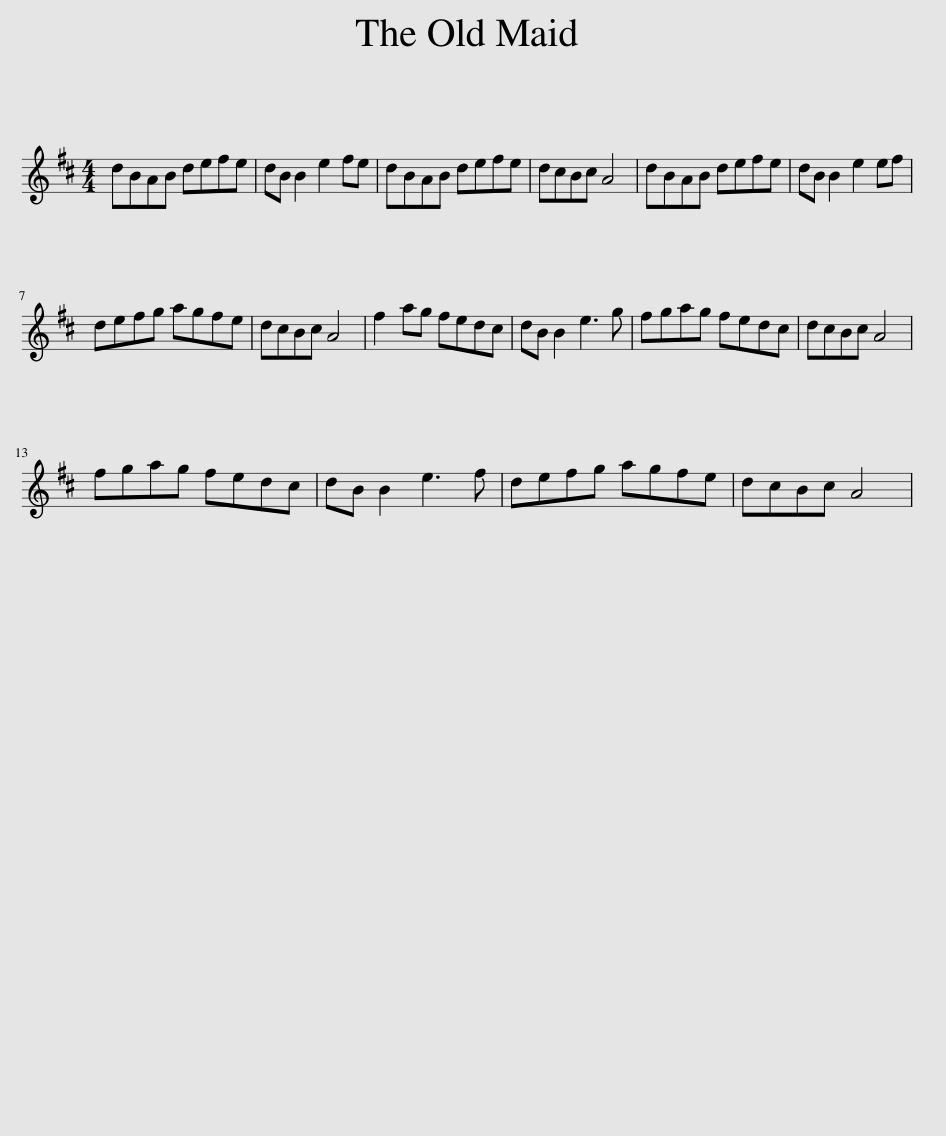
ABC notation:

X:1
L:1/8
M:4/4
I:linebreak $
K:D
V:1 treble
V:1
 dBAB defe | dB B2 e2 fe | dBAB defe | dcBc A4 | dBAB defe | %5
 dB B2 e2 ef |$ defg agfe | dcBc A4 | f2 ag fedc | dB B2 e3 g | %10
 fgag fedc | dcBc A4 |$ fgag fedc | dB B2 e3 f | defg agfe | %15
 dcBc A4 | %16
